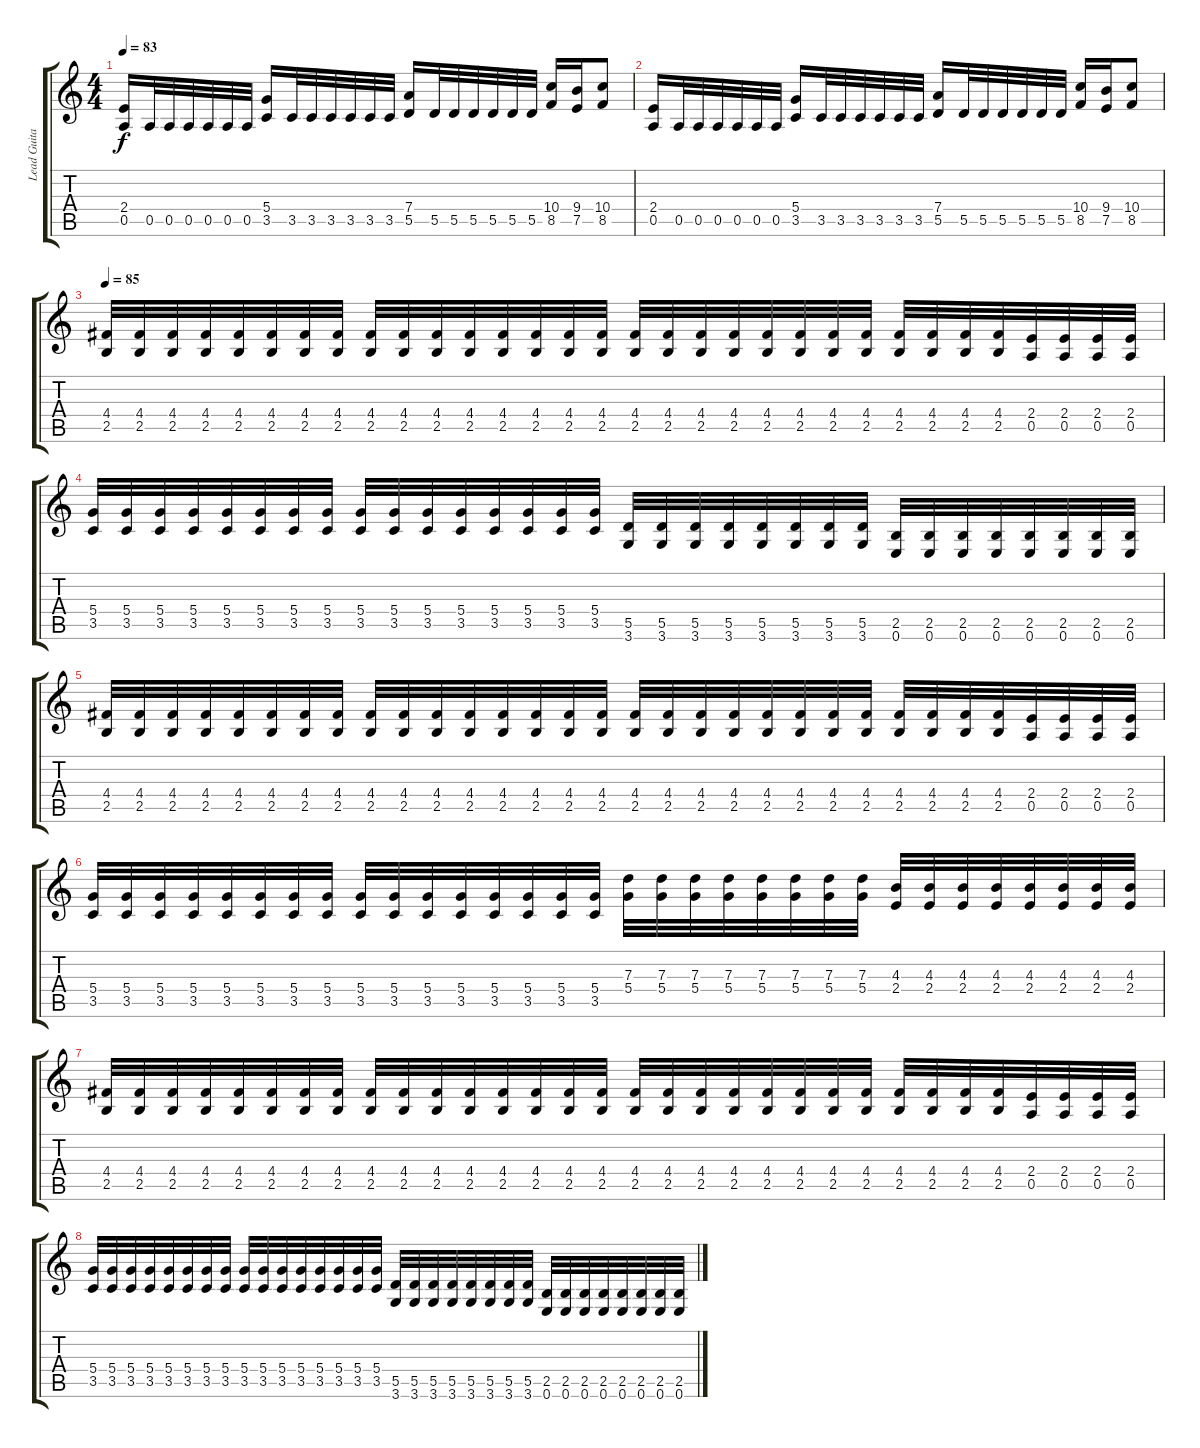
\track ("Lead Guitar" "Lead Guita") {instrument distortionguitar}
\staff {score tabs}
\tuning (E4 B3 G3 D3 A2 E2) {hide}
\ts (4 4)
\tempo 83
\clef g2
\ks c
(2.4 0.5).16{dy f} 0.5.32 0.5.32 0.5.32 0.5.32 0.5.32 0.5.32 (5.4 3.5).16 3.5.32 3.5.32 3.5.32 3.5.32 3.5.32 3.5.32 (7.4 5.5).16 5.5.32 5.5.32 5.5.32 5.5.32 5.5.32 5.5.32 (10.4 8.5).16 (9.4 7.5).16 (10.4 8.5).8 |
(2.4 0.5).16 0.5.32 0.5.32 0.5.32 0.5.32 0.5.32 0.5.32 (5.4 3.5).16 3.5.32 3.5.32 3.5.32 3.5.32 3.5.32 3.5.32 (7.4 5.5).16 5.5.32 5.5.32 5.5.32 5.5.32 5.5.32 5.5.32 (10.4 8.5).16 (9.4 7.5).16 (10.4 8.5).8 |
\tempo 85
(4.4 2.5).32 (4.4 2.5).32 (4.4 2.5).32 (4.4 2.5).32 (4.4 2.5).32 (4.4 2.5).32 (4.4 2.5).32 (4.4 2.5).32 (4.4 2.5).32 (4.4 2.5).32 (4.4 2.5).32 (4.4 2.5).32 (4.4 2.5).32 (4.4 2.5).32 (4.4 2.5).32 (4.4 2.5).32 (4.4 2.5).32 (4.4 2.5).32 (4.4 2.5).32 (4.4 2.5).32 (4.4 2.5).32 (4.4 2.5).32 (4.4 2.5).32 (4.4 2.5).32 (4.4 2.5).32 (4.4 2.5).32 (4.4 2.5).32 (4.4 2.5).32 (2.4 0.5).32 (2.4 0.5).32 (2.4 0.5).32 (2.4 0.5).32 |
(5.4 3.5).32 (5.4 3.5).32 (5.4 3.5).32 (5.4 3.5).32 (5.4 3.5).32 (5.4 3.5).32 (5.4 3.5).32 (5.4 3.5).32 (5.4 3.5).32 (5.4 3.5).32 (5.4 3.5).32 (5.4 3.5).32 (5.4 3.5).32 (5.4 3.5).32 (5.4 3.5).32 (5.4 3.5).32 (5.5 3.6).32 (5.5 3.6).32 (5.5 3.6).32 (5.5 3.6).32 (5.5 3.6).32 (5.5 3.6).32 (5.5 3.6).32 (5.5 3.6).32 (2.5 0.6).32 (2.5 0.6).32 (2.5 0.6).32 (2.5 0.6).32 (2.5 0.6).32 (2.5 0.6).32 (2.5 0.6).32 (2.5 0.6).32 |
(4.4 2.5).32 (4.4 2.5).32 (4.4 2.5).32 (4.4 2.5).32 (4.4 2.5).32 (4.4 2.5).32 (4.4 2.5).32 (4.4 2.5).32 (4.4 2.5).32 (4.4 2.5).32 (4.4 2.5).32 (4.4 2.5).32 (4.4 2.5).32 (4.4 2.5).32 (4.4 2.5).32 (4.4 2.5).32 (4.4 2.5).32 (4.4 2.5).32 (4.4 2.5).32 (4.4 2.5).32 (4.4 2.5).32 (4.4 2.5).32 (4.4 2.5).32 (4.4 2.5).32 (4.4 2.5).32 (4.4 2.5).32 (4.4 2.5).32 (4.4 2.5).32 (2.4 0.5).32 (2.4 0.5).32 (2.4 0.5).32 (2.4 0.5).32 |
(5.4 3.5).32 (5.4 3.5).32 (5.4 3.5).32 (5.4 3.5).32 (5.4 3.5).32 (5.4 3.5).32 (5.4 3.5).32 (5.4 3.5).32 (5.4 3.5).32 (5.4 3.5).32 (5.4 3.5).32 (5.4 3.5).32 (5.4 3.5).32 (5.4 3.5).32 (5.4 3.5).32 (5.4 3.5).32 (7.3 5.4).32 (7.3 5.4).32 (7.3 5.4).32 (7.3 5.4).32 (7.3 5.4).32 (7.3 5.4).32 (7.3 5.4).32 (7.3 5.4).32 (4.3 2.4).32 (4.3 2.4).32 (4.3 2.4).32 (4.3 2.4).32 (4.3 2.4).32 (4.3 2.4).32 (4.3 2.4).32 (4.3 2.4).32 |
(4.4 2.5).32 (4.4 2.5).32 (4.4 2.5).32 (4.4 2.5).32 (4.4 2.5).32 (4.4 2.5).32 (4.4 2.5).32 (4.4 2.5).32 (4.4 2.5).32 (4.4 2.5).32 (4.4 2.5).32 (4.4 2.5).32 (4.4 2.5).32 (4.4 2.5).32 (4.4 2.5).32 (4.4 2.5).32 (4.4 2.5).32 (4.4 2.5).32 (4.4 2.5).32 (4.4 2.5).32 (4.4 2.5).32 (4.4 2.5).32 (4.4 2.5).32 (4.4 2.5).32 (4.4 2.5).32 (4.4 2.5).32 (4.4 2.5).32 (4.4 2.5).32 (2.4 0.5).32 (2.4 0.5).32 (2.4 0.5).32 (2.4 0.5).32 |
(5.4 3.5).32 (5.4 3.5).32 (5.4 3.5).32 (5.4 3.5).32 (5.4 3.5).32 (5.4 3.5).32 (5.4 3.5).32 (5.4 3.5).32 (5.4 3.5).32 (5.4 3.5).32 (5.4 3.5).32 (5.4 3.5).32 (5.4 3.5).32 (5.4 3.5).32 (5.4 3.5).32 (5.4 3.5).32 (5.5 3.6).32 (5.5 3.6).32 (5.5 3.6).32 (5.5 3.6).32 (5.5 3.6).32 (5.5 3.6).32 (5.5 3.6).32 (5.5 3.6).32 (2.5 0.6).32 (2.5 0.6).32 (2.5 0.6).32 (2.5 0.6).32 (2.5 0.6).32 (2.5 0.6).32 (2.5 0.6).32 (2.5 0.6).32
